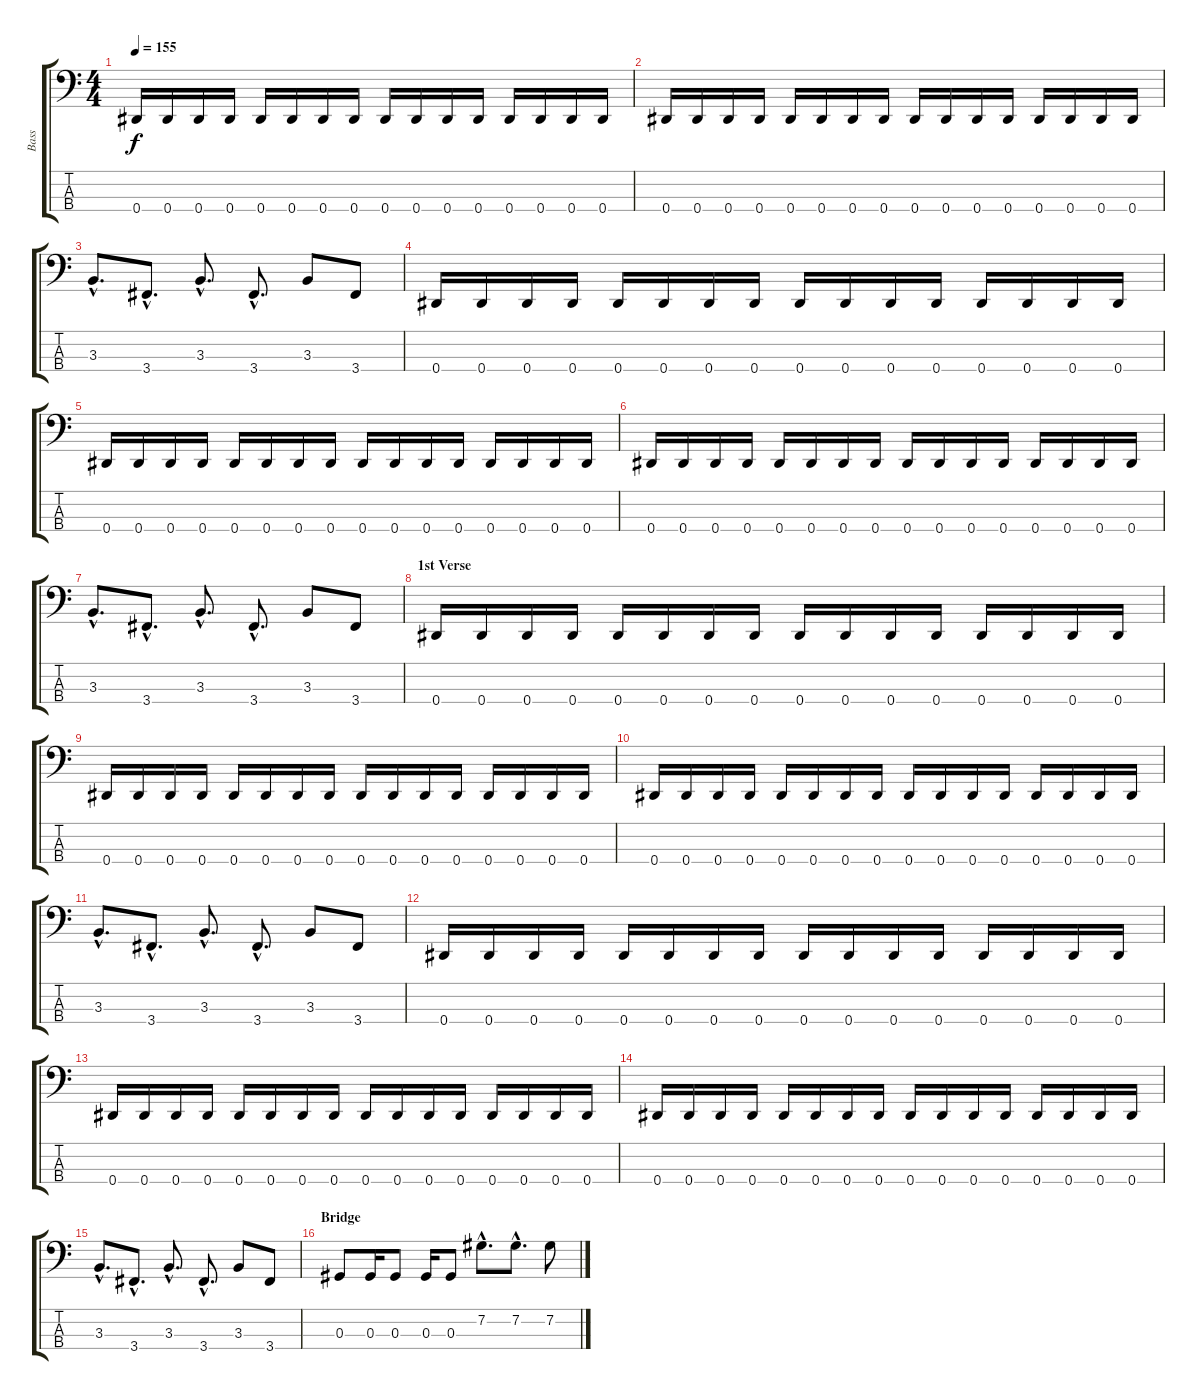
\track ("Bass" "Bass") {instrument electricbassfinger}
\staff {score tabs}
\tuning (Gb2 Db2 Ab1 Eb1) {hide}
\ts (4 4)
\tempo 155
\clef f4
\ks c
0.4.16{dy f} 0.4.16 0.4.16 0.4.16 0.4.16 0.4.16 0.4.16 0.4.16 0.4.16 0.4.16 0.4.16 0.4.16 0.4.16 0.4.16 0.4.16 0.4.16 |
0.4.16 0.4.16 0.4.16 0.4.16 0.4.16 0.4.16 0.4.16 0.4.16 0.4.16 0.4.16 0.4.16 0.4.16 0.4.16 0.4.16 0.4.16 0.4.16 |
3.3{hac}.8{d} 3.4{hac}.8{d} 3.3{hac}.8{d} 3.4{hac}.8{d} 3.3.8 3.4.8 |
0.4.16 0.4.16 0.4.16 0.4.16 0.4.16 0.4.16 0.4.16 0.4.16 0.4.16 0.4.16 0.4.16 0.4.16 0.4.16 0.4.16 0.4.16 0.4.16 |
0.4.16 0.4.16 0.4.16 0.4.16 0.4.16 0.4.16 0.4.16 0.4.16 0.4.16 0.4.16 0.4.16 0.4.16 0.4.16 0.4.16 0.4.16 0.4.16 |
0.4.16 0.4.16 0.4.16 0.4.16 0.4.16 0.4.16 0.4.16 0.4.16 0.4.16 0.4.16 0.4.16 0.4.16 0.4.16 0.4.16 0.4.16 0.4.16 |
3.3{hac}.8{d} 3.4{hac}.8{d} 3.3{hac}.8{d} 3.4{hac}.8{d} 3.3.8 3.4.8 |
\section ("" "1st Verse")
0.4.16 0.4.16 0.4.16 0.4.16 0.4.16 0.4.16 0.4.16 0.4.16 0.4.16 0.4.16 0.4.16 0.4.16 0.4.16 0.4.16 0.4.16 0.4.16 |
0.4.16 0.4.16 0.4.16 0.4.16 0.4.16 0.4.16 0.4.16 0.4.16 0.4.16 0.4.16 0.4.16 0.4.16 0.4.16 0.4.16 0.4.16 0.4.16 |
0.4.16 0.4.16 0.4.16 0.4.16 0.4.16 0.4.16 0.4.16 0.4.16 0.4.16 0.4.16 0.4.16 0.4.16 0.4.16 0.4.16 0.4.16 0.4.16 |
3.3{hac}.8{d} 3.4{hac}.8{d} 3.3{hac}.8{d} 3.4{hac}.8{d} 3.3.8 3.4.8 |
0.4.16 0.4.16 0.4.16 0.4.16 0.4.16 0.4.16 0.4.16 0.4.16 0.4.16 0.4.16 0.4.16 0.4.16 0.4.16 0.4.16 0.4.16 0.4.16 |
0.4.16 0.4.16 0.4.16 0.4.16 0.4.16 0.4.16 0.4.16 0.4.16 0.4.16 0.4.16 0.4.16 0.4.16 0.4.16 0.4.16 0.4.16 0.4.16 |
0.4.16 0.4.16 0.4.16 0.4.16 0.4.16 0.4.16 0.4.16 0.4.16 0.4.16 0.4.16 0.4.16 0.4.16 0.4.16 0.4.16 0.4.16 0.4.16 |
3.3{hac}.8{d} 3.4{hac}.8{d} 3.3{hac}.8{d} 3.4{hac}.8{d} 3.3.8 3.4.8 |
\section ("" "Bridge")
0.3.8 0.3.16 0.3.8 0.3.16 0.3.8 7.2{hac}.8{d} 7.2{hac}.8{d} 7.2.8
